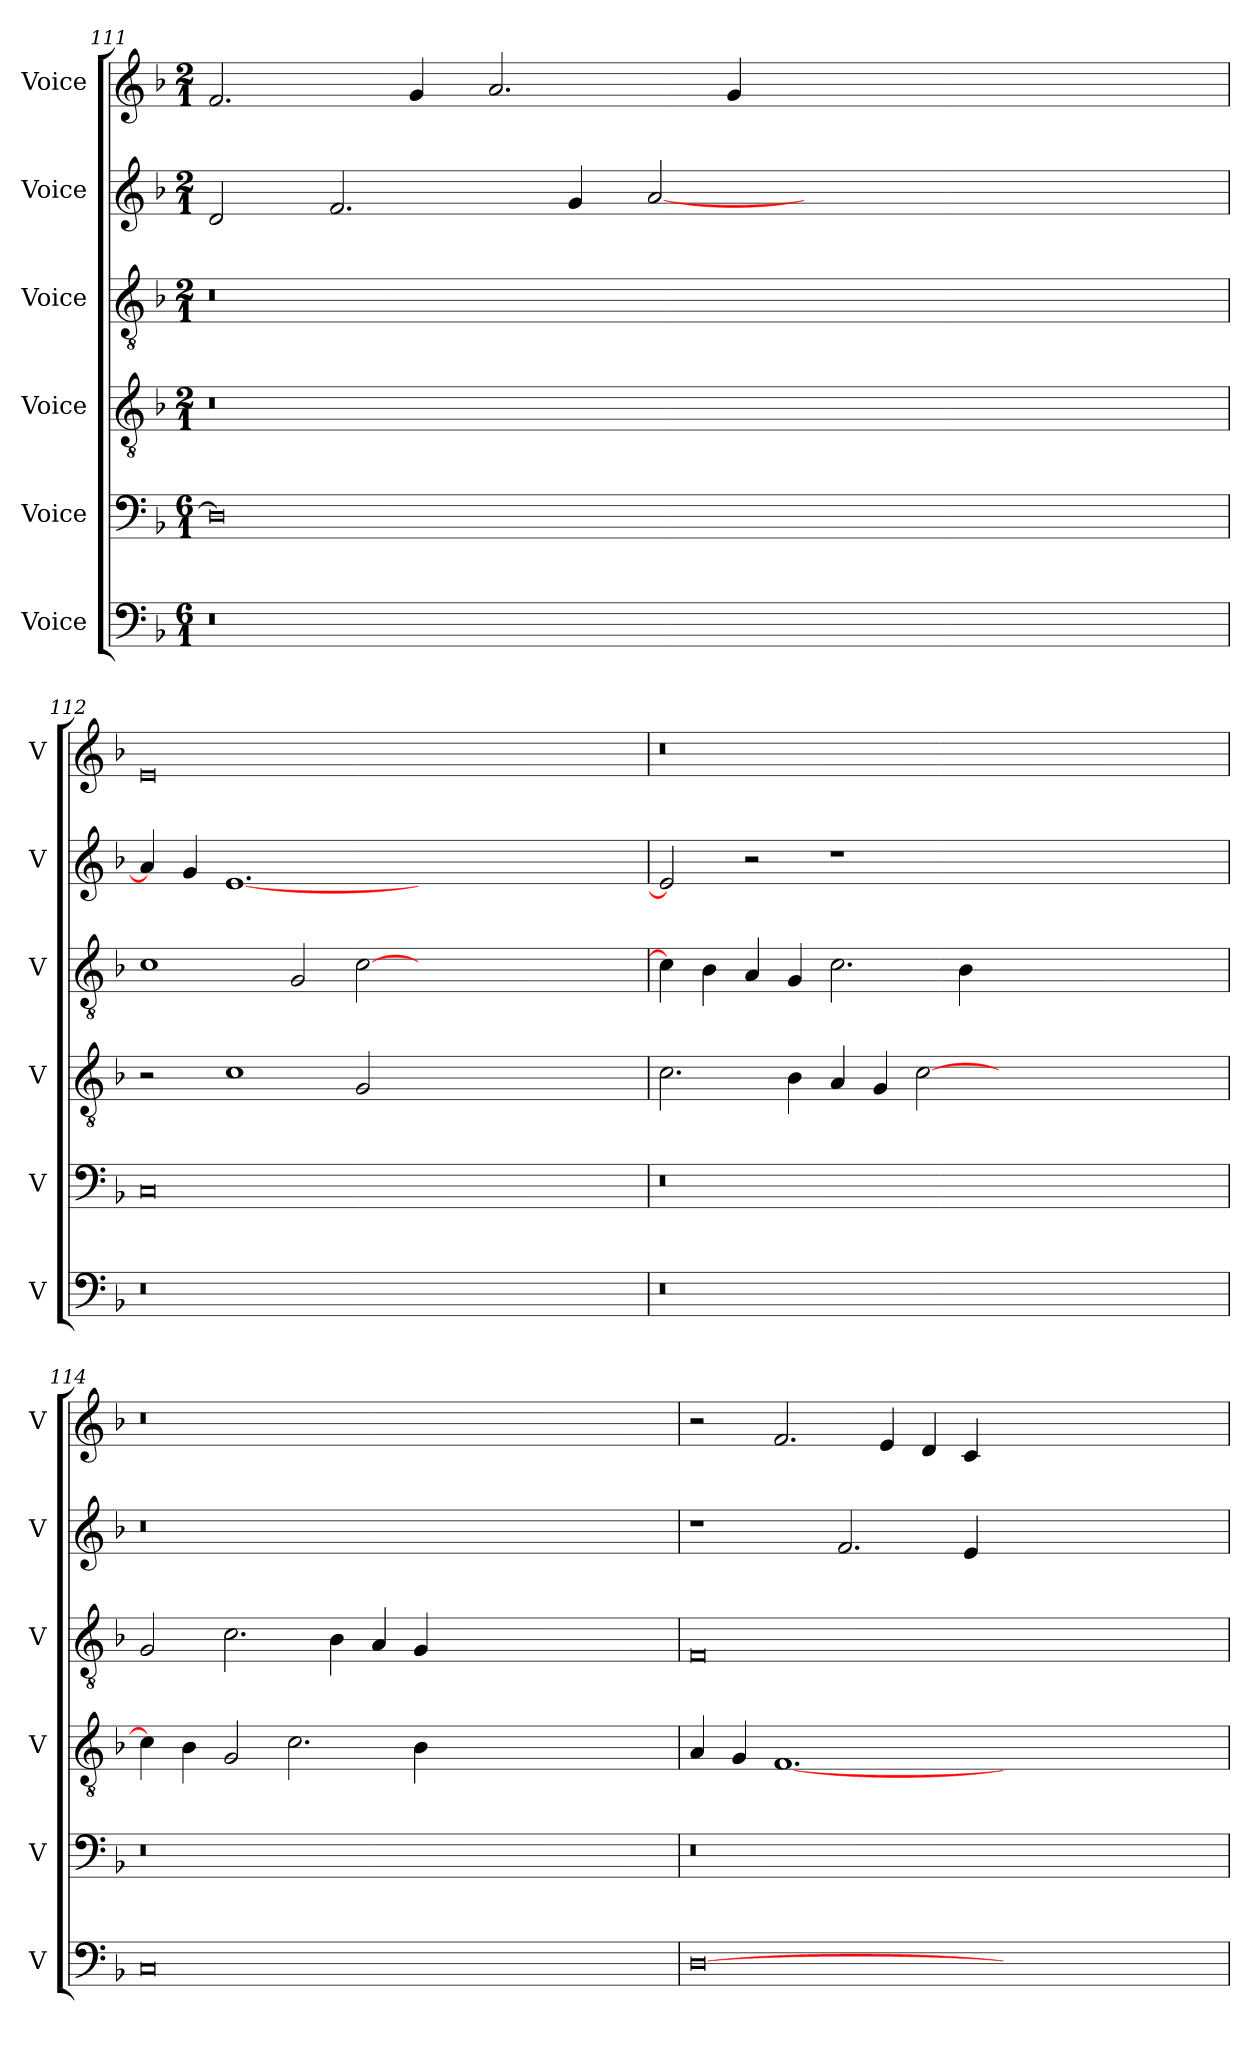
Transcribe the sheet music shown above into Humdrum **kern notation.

**kern	**kern	**kern	**kern	**kern	**kern
*part6	*part5	*part4	*part3	*part2	*part1
*staff6	*staff5	*staff4	*staff3	*staff2	*staff1
*I"Voice	*I"Voice	*I"Voice	*I"Voice	*I"Voice	*I"Voice
*I'V	*I'V	*I'V	*I'V	*I'V	*I'V
*clefF4	*clefF4	*clefGv2	*clefGv2	*clefG2	*clefG2
*k[b-]	*k[b-]	*k[b-]	*k[b-]	*k[b-]	*k[b-]
*M6/1	*M6/1	*M2/1	*M2/1	*M2/1	*M2/1
=111	=111	=111	=111	=111	=111
0r	0D]	0r	0r	2d/	2.f/
.	.	.	.	2.f/	.
.	.	.	.	.	4g/
.	.	.	.	.	2.a/
.	.	.	.	4g/	.
.	.	.	.	[2a/	.
.	.	.	.	.	4g/
00ryy	00ryy	00ryy	00ryy	00ryy	00ryy
!!LO:PB:g=z
=112	=112	=112	=112	=112	=112
0r	0C	2r	1c	4a/]	0e
.	.	.	.	4g/	.
.	.	1c	.	[1.e	.
.	.	.	2G/	.	.
.	.	2G/	[2c\	.	.
00ryy	00ryy	00ryy	00ryy	00ryy	00ryy
=113	=113	=113	=113	=113	=113
0r	0r	2.c\	4c\]	2e/]	0r
.	.	.	4B-\	.	.
.	.	.	4A/	2r	.
.	.	4B-\	4G/	.	.
.	.	4A/	2.c\	1r	.
.	.	4G/	.	.	.
.	.	[2c\	.	.	.
.	.	.	4B-\	.	.
00ryy	00ryy	00ryy	00ryy	00ryy	00ryy
!!LO:LB:g=z
=114	=114	=114	=114	=114	=114
0C	0r	4c\]	2G/	0r	0r
.	.	4B-\	.	.	.
.	.	2G/	2.c\	.	.
.	.	2.c\	.	.	.
.	.	.	4B-\	.	.
.	.	.	4A/	.	.
.	.	4B-\	4G/	.	.
00ryy	00ryy	00ryy	00ryy	00ryy	00ryy
=115	=115	=115	=115	=115	=115
[0D	0r	4A/	0F	1r	2r
.	.	4G/	.	.	.
.	.	[1.F	.	.	2.f/
.	.	.	.	2.f/	.
.	.	.	.	.	4e/
.	.	.	.	.	4d/
.	.	.	.	4e/	4c/
00ryy	00ryy	00ryy	00ryy	00ryy	00ryy
=	=	=	=	=	=
*-	*-	*-	*-	*-	*-
